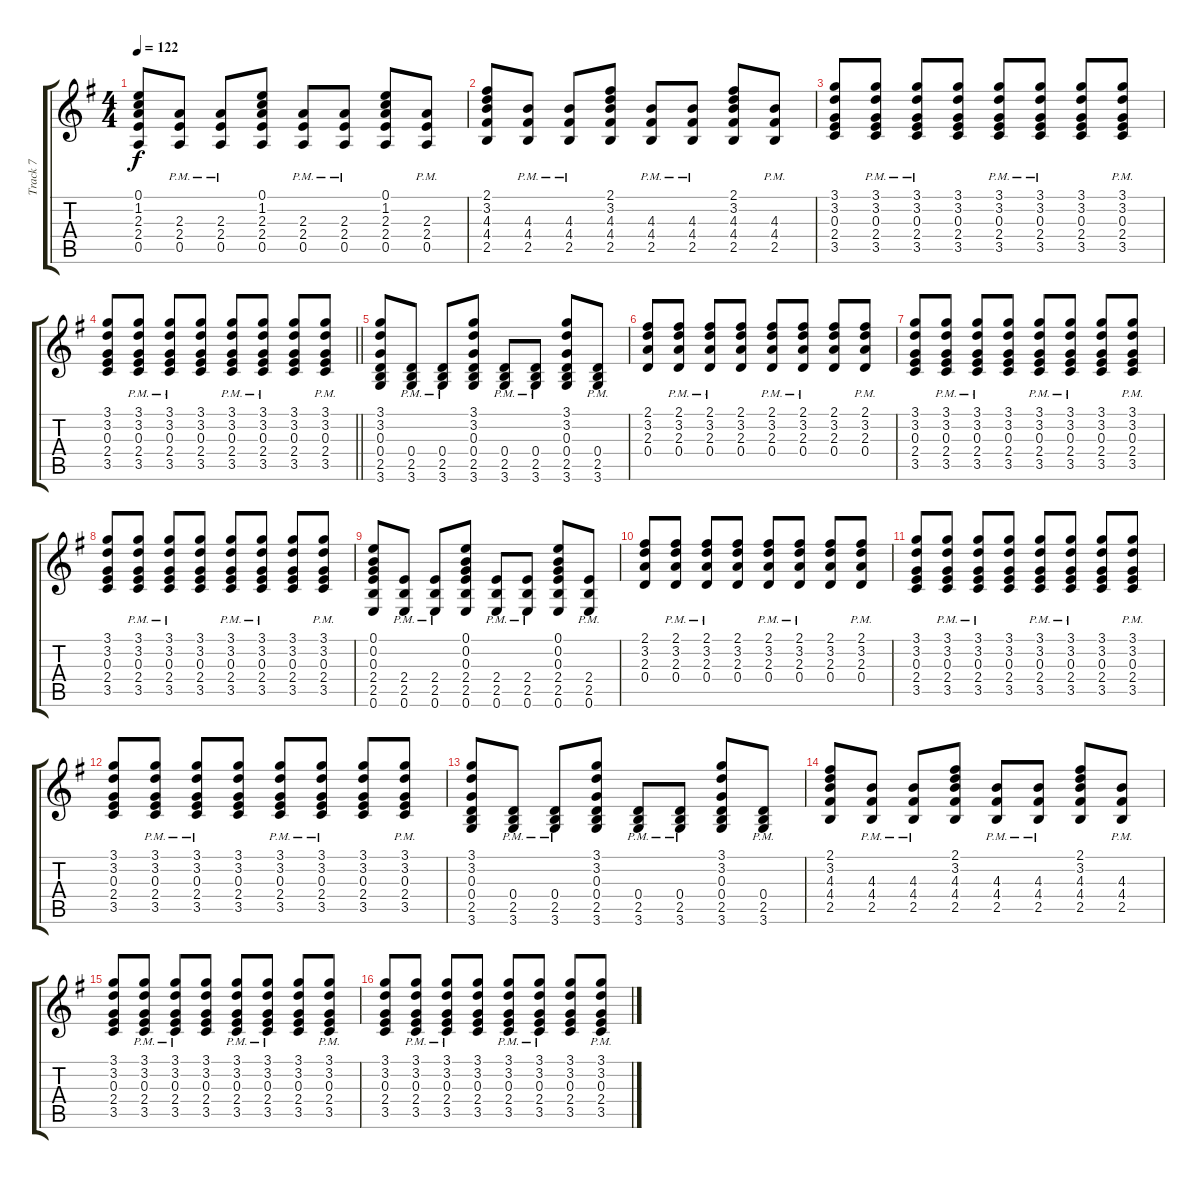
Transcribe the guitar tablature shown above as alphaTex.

\track ("Track 7" "Track 7") {instrument acousticguitarnylon}
\staff {score tabs}
\tuning (E4 B3 G3 D3 A2 E2) {hide}
\ts (4 4)
\tempo 122
\clef g2
\ks g
(0.1 1.2 2.3 2.4 0.5).8{dy f} (2.3{pm} 2.4{pm} 0.5{pm}).8 (2.3{pm} 2.4{pm} 0.5{pm}).8 (0.1 1.2 2.3 2.4 0.5).8 (2.3{pm} 2.4{pm} 0.5{pm}).8 (2.3{pm} 2.4{pm} 0.5{pm}).8 (0.1 1.2 2.3 2.4 0.5).8 (2.3{pm} 2.4 0.5).8 |
(2.1 3.2 4.3 4.4 2.5).8 (4.3 4.4{pm} 2.5).8 (4.3 4.4{pm} 2.5).8 (2.1 3.2 4.3 4.4 2.5).8 (4.3 4.4{pm} 2.5).8 (4.3 4.4{pm} 2.5).8 (2.1 3.2 4.3 4.4 2.5).8 (4.3 4.4{pm} 2.5).8 |
(3.1 3.2 0.3 2.4 3.5).8 (3.1 3.2 0.3 2.4{pm} 3.5).8 (3.1 3.2 0.3 2.4{pm} 3.5).8 (3.1 3.2 0.3 2.4 3.5).8 (3.1 3.2 0.3 2.4{pm} 3.5).8 (3.1 3.2 0.3 2.4{pm} 3.5).8 (3.1 3.2 0.3 2.4 3.5).8 (3.1 3.2 0.3 2.4{pm} 3.5).8 |
\barLineRight lightlight
(3.1 3.2 0.3 2.4 3.5).8 (3.1 3.2 0.3 2.4{pm} 3.5).8 (3.1 3.2 0.3 2.4{pm} 3.5).8 (3.1 3.2 0.3 2.4 3.5).8 (3.1 3.2 0.3 2.4{pm} 3.5).8 (3.1 3.2 0.3 2.4{pm} 3.5).8 (3.1 3.2 0.3 2.4 3.5).8 (3.1 3.2 0.3 2.4{pm} 3.5).8 |
(3.1 3.2 0.3 0.4 2.5 3.6).8 (0.4{pm} 2.5{pm} 3.6{pm}).8 (0.4{pm} 2.5{pm} 3.6{pm}).8 (3.1 3.2 0.3 0.4 2.5 3.6).8 (0.4{pm} 2.5{pm} 3.6{pm}).8 (0.4{pm} 2.5{pm} 3.6{pm}).8 (3.1 3.2 0.3 0.4 2.5 3.6).8 (0.4{pm} 2.5 3.6).8 |
(2.1 3.2 2.3 0.4).8 (2.1 3.2 2.3 0.4{pm}).8 (2.1 3.2 2.3 0.4{pm}).8 (2.1 3.2 2.3 0.4).8 (2.1 3.2 2.3 0.4{pm}).8 (2.1 3.2 2.3 0.4{pm}).8 (2.1 3.2 2.3 0.4).8 (2.1 3.2 2.3 0.4{pm}).8 |
(3.1 3.2 0.3 2.4 3.5).8 (3.1 3.2 0.3 2.4{pm} 3.5).8 (3.1 3.2 0.3 2.4{pm} 3.5).8 (3.1 3.2 0.3 2.4 3.5).8 (3.1 3.2 0.3 2.4{pm} 3.5).8 (3.1 3.2 0.3 2.4{pm} 3.5).8 (3.1 3.2 0.3 2.4 3.5).8 (3.1 3.2 0.3 2.4{pm} 3.5).8 |
(3.1 3.2 0.3 2.4 3.5).8 (3.1 3.2 0.3 2.4{pm} 3.5).8 (3.1 3.2 0.3 2.4{pm} 3.5).8 (3.1 3.2 0.3 2.4 3.5).8 (3.1 3.2 0.3 2.4{pm} 3.5).8 (3.1 3.2 0.3 2.4{pm} 3.5).8 (3.1 3.2 0.3 2.4 3.5).8 (3.1 3.2 0.3 2.4{pm} 3.5).8 |
(0.1 0.2 0.3 2.4 2.5 0.6).8 (2.4{pm} 2.5{pm} 0.6{pm}).8 (2.4{pm} 2.5{pm} 0.6{pm}).8 (0.1 0.2 0.3 2.4 2.5 0.6).8 (2.4{pm} 2.5{pm} 0.6{pm}).8 (2.4{pm} 2.5{pm} 0.6{pm}).8 (0.1 0.2 0.3 2.4 2.5 0.6).8 (2.4{pm} 2.5 0.6).8 |
(2.1 3.2 2.3 0.4).8 (2.1 3.2 2.3 0.4{pm}).8 (2.1 3.2 2.3 0.4{pm}).8 (2.1 3.2 2.3 0.4).8 (2.1 3.2 2.3 0.4{pm}).8 (2.1 3.2 2.3 0.4{pm}).8 (2.1 3.2 2.3 0.4).8 (2.1 3.2 2.3 0.4{pm}).8 |
(3.1 3.2 0.3 2.4 3.5).8 (3.1 3.2 0.3 2.4{pm} 3.5).8 (3.1 3.2 0.3 2.4{pm} 3.5).8 (3.1 3.2 0.3 2.4 3.5).8 (3.1 3.2 0.3 2.4{pm} 3.5).8 (3.1 3.2 0.3 2.4{pm} 3.5).8 (3.1 3.2 0.3 2.4 3.5).8 (3.1 3.2 0.3 2.4{pm} 3.5).8 |
(3.1 3.2 0.3 2.4 3.5).8 (3.1 3.2 0.3 2.4{pm} 3.5).8 (3.1 3.2 0.3 2.4{pm} 3.5).8 (3.1 3.2 0.3 2.4 3.5).8 (3.1 3.2 0.3 2.4{pm} 3.5).8 (3.1 3.2 0.3 2.4{pm} 3.5).8 (3.1 3.2 0.3 2.4 3.5).8 (3.1 3.2 0.3 2.4{pm} 3.5).8 |
(3.1 3.2 0.3 0.4 2.5 3.6).8 (0.4{pm} 2.5{pm} 3.6{pm}).8 (0.4{pm} 2.5{pm} 3.6{pm}).8 (3.1 3.2 0.3 0.4 2.5 3.6).8 (0.4{pm} 2.5{pm} 3.6{pm}).8 (0.4{pm} 2.5{pm} 3.6{pm}).8 (3.1 3.2 0.3 0.4 2.5 3.6).8 (0.4{pm} 2.5 3.6).8 |
(2.1 3.2 4.3 4.4 2.5).8 (4.3 4.4{pm} 2.5).8 (4.3 4.4{pm} 2.5).8 (2.1 3.2 4.3 4.4 2.5).8 (4.3 4.4{pm} 2.5).8 (4.3 4.4{pm} 2.5).8 (2.1 3.2 4.3 4.4 2.5).8 (4.3 4.4{pm} 2.5).8 |
(3.1 3.2 0.3 2.4 3.5).8 (3.1 3.2 0.3 2.4{pm} 3.5).8 (3.1 3.2 0.3 2.4{pm} 3.5).8 (3.1 3.2 0.3 2.4 3.5).8 (3.1 3.2 0.3 2.4{pm} 3.5).8 (3.1 3.2 0.3 2.4{pm} 3.5).8 (3.1 3.2 0.3 2.4 3.5).8 (3.1 3.2 0.3 2.4{pm} 3.5).8 |
(3.1 3.2 0.3 2.4 3.5).8 (3.1 3.2 0.3 2.4{pm} 3.5).8 (3.1 3.2 0.3 2.4{pm} 3.5).8 (3.1 3.2 0.3 2.4 3.5).8 (3.1 3.2 0.3 2.4{pm} 3.5).8 (3.1 3.2 0.3 2.4{pm} 3.5).8 (3.1 3.2 0.3 2.4 3.5).8 (3.1 3.2 0.3 2.4{pm} 3.5).8
